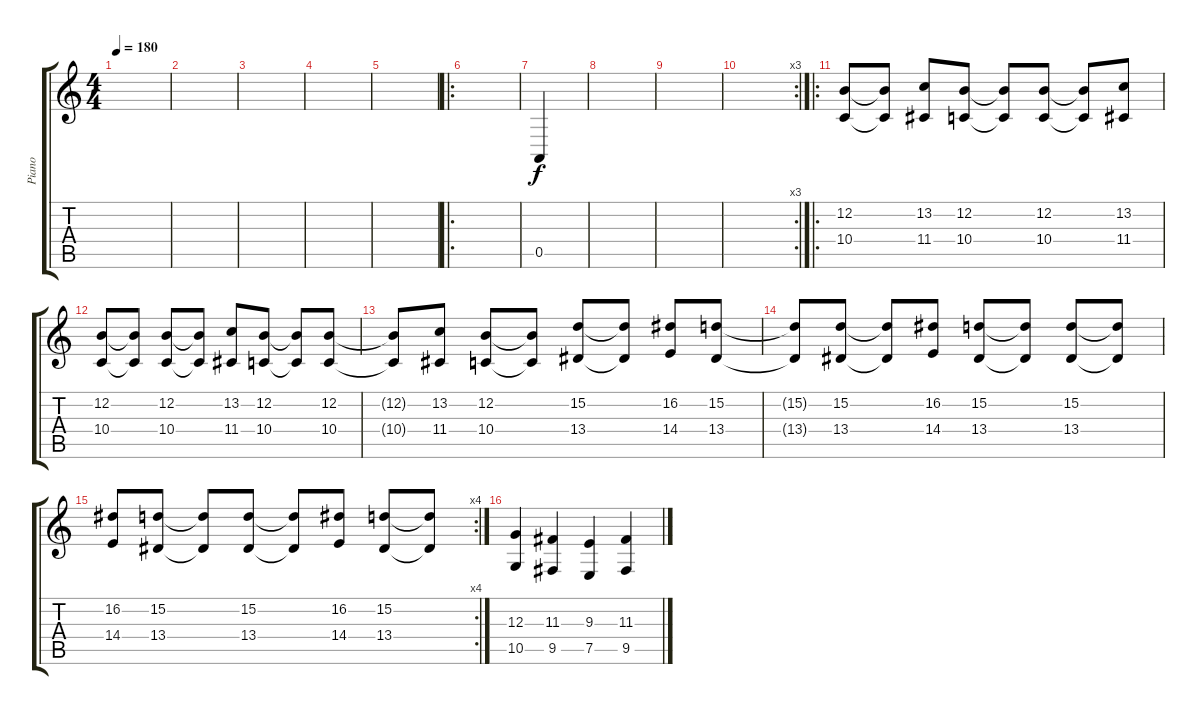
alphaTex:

\track ("Piano" "Piano") {instrument acousticgrandpiano}
\staff {score tabs}
\tuning (E4 B3 G3 D3 A2 E2) {hide}
\ts (4 4)
\tempo 180
\clef g2
\ks c
|
|
|
|
|
\ro
|
0.5.4 |
|
|
\rc 3
|
\ro
(12.2 10.4).8 (12.2{t} 10.4{t}).8 (13.2 11.4).8 (12.2 10.4).8 (12.2{t} 10.4{t}).8 (12.2 10.4).8 (12.2{t} 10.4{t}).8 (13.2 11.4).8 |
(12.2 10.4).8 (12.2{t} 10.4{t}).8 (12.2 10.4).8 (12.2{t} 10.4{t}).8 (13.2 11.4).8 (12.2 10.4).8 (12.2{t} 10.4{t}).8 (12.2 10.4).8 |
(12.2{t} 10.4{t}).8 (13.2 11.4).8 (12.2 10.4).8 (12.2{t} 10.4{t}).8 (15.2 13.4).8 (15.2{t} 13.4{t}).8 (16.2 14.4).8 (15.2 13.4).8 |
(15.2{t} 13.4{t}).8 (15.2 13.4).8 (15.2{t} 13.4{t}).8 (16.2 14.4).8 (15.2 13.4).8 (15.2{t} 13.4{t}).8 (15.2 13.4).8 (15.2{t} 13.4{t}).8 |
\rc 4
(16.2 14.4).8 (15.2 13.4).8 (15.2{t} 13.4{t}).8 (15.2 13.4).8 (15.2{t} 13.4{t}).8 (16.2 14.4).8 (15.2 13.4).8 (15.2{t} 13.4{t}).8 |
(12.3 10.5).4 (11.3 9.5).4 (9.3 7.5).4 (11.3 9.5).4
